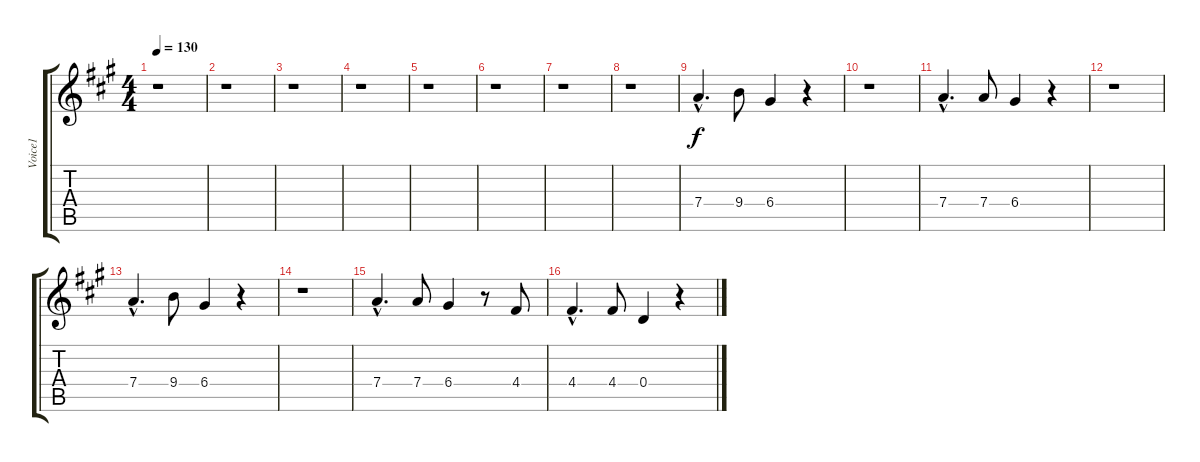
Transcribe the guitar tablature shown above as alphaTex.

\track ("Voice1" "Voice1") {instrument distortionguitar}
\staff {score tabs}
\tuning (E4 B3 G3 D3 A2 E2) {hide}
\ts (4 4)
\tempo 130
\clef g2
\ks f#minor
r.1{dy f} |
r.1 |
r.1 |
r.1 |
r.1 |
r.1 |
r.1 |
r.1 |
7.4{hac}.4{d} 9.4.8 6.4.4 r.4 |
r.1 |
7.4{hac}.4{d} 7.4.8 6.4.4 r.4 |
r.1 |
7.4{hac}.4{d} 9.4.8 6.4.4 r.4 |
r.1 |
7.4{hac}.4{d} 7.4.8 6.4.4 r.8 4.4.8 |
4.4{hac}.4{d} 4.4.8 0.4.4 r.4
